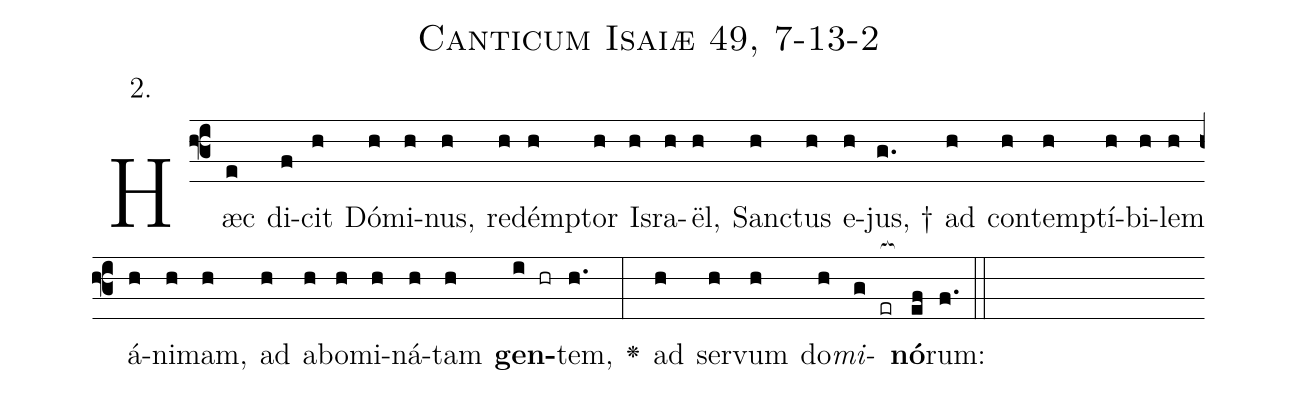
name: Canticum Isaiæ 49, 7-13-2;
annotation: 2.;
%%
(f3)Hæc(e) di(f)cit(h) Dó(h)mi(h)nus,(h) re(h)dém(h)ptor(h) Is(h)ra(h)ël,(h) San(h)ctus(h) e(h)jus, †(g.) ad(h) con(h)tem(h)ptí(h)bi(h)lem(h) á(h)ni(h)mam,(h) ad(h) a(h)bo(h)mi(h)ná(h)tam(h) <b>gen</b>(i hr)tem,(h.) <v>\greheightstar</v>(:) ad(h) ser(h)vum(h) do(h)<i>mi</i>(g er[ocb:1{])<b>nó</b>(ef[ocb:0}])rum:(f.) (::)


%E(h) u(h) o(h) u(g) a(ef) e.(f.) (::)
